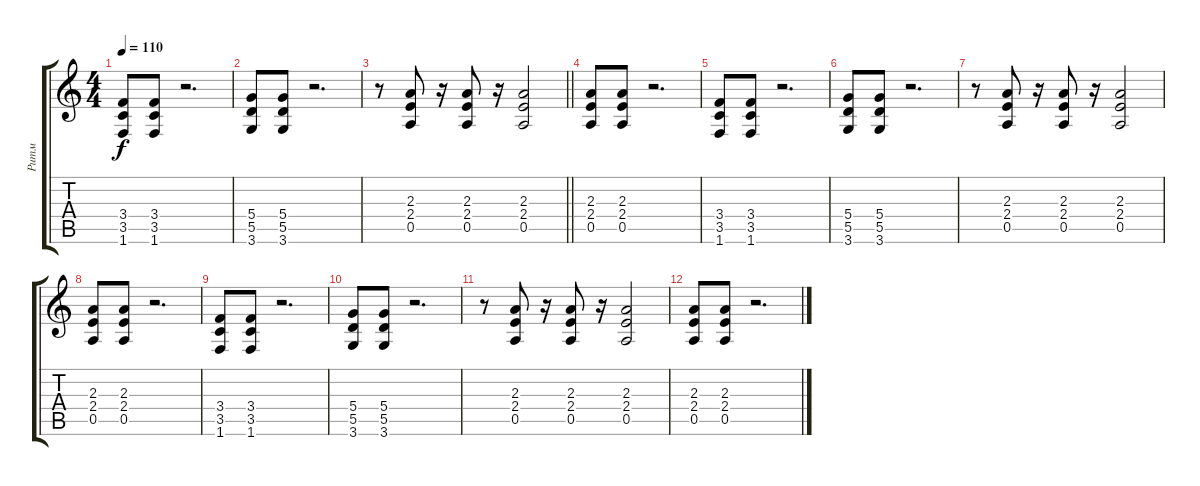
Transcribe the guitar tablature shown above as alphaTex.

\track ("Ритм" "Ритм") {instrument distortionguitar}
\staff {score tabs}
\tuning (E4 B3 G3 D3 A2 E2) {hide}
\ts (4 4)
\tempo 110
\clef g2
\ks c
(3.4 3.5 1.6).8{dy f} (3.4 3.5 1.6).8 r.2{d} |
(5.4 5.5 3.6).8 (5.4 5.5 3.6).8 r.2{d} |
\barLineRight lightlight
r.8 (2.3 2.4 0.5).8 r.16 (2.3 2.4 0.5).8 r.16 (2.3 2.4 0.5).2 |
(2.3 2.4 0.5).8 (2.3 2.4 0.5).8 r.2{d} |
(3.4 3.5 1.6).8 (3.4 3.5 1.6).8 r.2{d} |
(5.4 5.5 3.6).8 (5.4 5.5 3.6).8 r.2{d} |
r.8 (2.3 2.4 0.5).8 r.16 (2.3 2.4 0.5).8 r.16 (2.3 2.4 0.5).2 |
(2.3 2.4 0.5).8 (2.3 2.4 0.5).8 r.2{d} |
(3.4 3.5 1.6).8 (3.4 3.5 1.6).8 r.2{d} |
(5.4 5.5 3.6).8 (5.4 5.5 3.6).8 r.2{d} |
r.8 (2.3 2.4 0.5).8 r.16 (2.3 2.4 0.5).8 r.16 (2.3 2.4 0.5).2 |
(2.3 2.4 0.5).8 (2.3 2.4 0.5).8 r.2{d}
